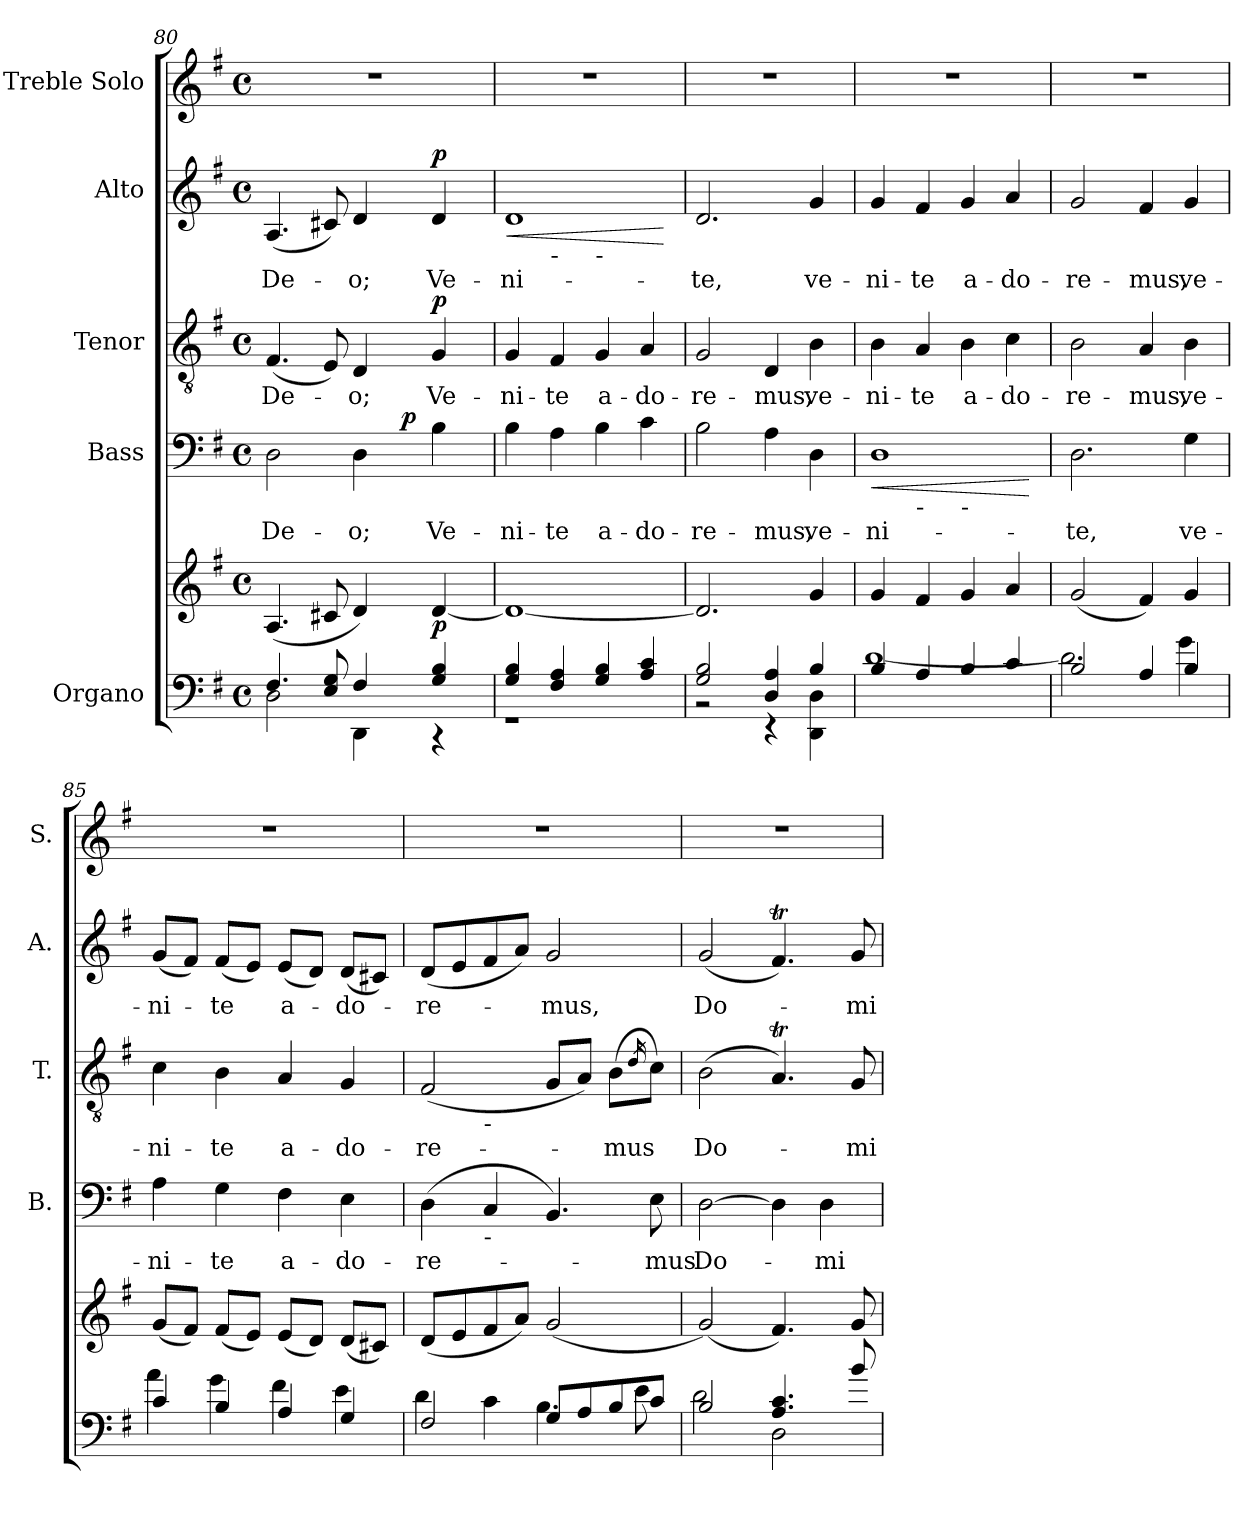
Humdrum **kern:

**kern	**kern	**dynam	**kern	**text	**dynam	**kern	**text	**dynam	**kern	**text	**dynam	**kern
*part5	*part5	*part5	*part4	*part4	*part4	*part3	*part3	*part3	*part2	*part2	*part2	*part1
*staff6	*staff5	*staff5/6	*staff4	*staff4	*staff4	*staff3	*staff3	*staff3	*staff2	*staff2	*staff2	*staff1
*I"Organo	*	*	*I"Bass	*	*	*I"Tenor	*	*	*I"Alto	*	*	*I"Treble Solo
*	*	*	*I'B.	*	*	*I'T.	*	*	*I'A.	*	*	*I'S.
*clefF4	*clefG2	*	*clefF4	*	*	*clefGv2	*	*	*clefG2	*	*	*clefG2
*	*	*	*	*	*	*ITrd7c12	*	*	*	*	*	*
*k[f#]	*k[f#]	*	*k[f#]	*	*	*k[f#]	*	*	*k[f#]	*	*	*k[f#]
*G:	*G:	*	*G:	*	*	*G:	*	*	*G:	*	*	*G:
*M4/4	*M4/4	*	*M4/4	*	*	*M4/4	*	*	*M4/4	*	*	*M4/4
*met(c)	*met(c)	*	*met(c)	*	*	*met(c)	*	*	*met(c)	*	*	*met(c)
=80	=80	=80	=80	=80	=80	=80	=80	=80	=80	=80	=80	=80
*^	*	*	*	*	*	*	*	*	*	*	*	*
!	!	!	!	!	!LO:LY:b:color=#000000	!	!	!	!	!	!	!	!
!	!	!	!	!	!	!	!	!LO:LY:b:color=#000000	!	!	!	!	!
!	!	!	!	!	!	!	!	!	!	!	!LO:LY:b:color=#000000	!	!
*	*	*	*	*^	*	*	*	*	*	*	*	*	*
4.F#i/	2Di\	(4.Ai/	.	2Di\	2ryy	De-	.	(4.FF#i/	De-	.	(4.Ai/	De-	.	1r
8Ei/ 8Gi	.	8c#Xi/	.	.	.	.	.	8EEi/)	.	.	8c#Xi/)	.	.	.
!	!	!	!	!	!	!LO:LY:b:color=#000000	!	!	!	!	!	!	!	!
!	!	!	!	!	!	!	!	!	!LO:LY:b:color=#000000	!	!	!	!	!
!	!	!	!	!	!	!	!	!	!	!	!	!LO:LY:b:color=#000000	!	!
4F#i/	4DDi\	4di/)	.	4Di\	16ryy	-o;	.	4DDi/	-o;	.	4di/	-o;	.	.
.	.	.	.	.	32ryy	.	.	.	.	.	.	.	.	.
.	.	.	.	.	64ryy	.	.	.	.	.	.	.	.	.
.	.	.	.	.	128ryy	.	.	.	.	.	.	.	.	.
.	.	.	.	.	512.ryy	.	.	.	.	.	.	.	.	.
.	.	.	.	.	4ryy	.	p	.	.	.	.	.	.	.
!	!	!	!	!	!	!LO:LY:b:color=#000000	!	!	!	!	!	!	!	!
!	!	!	!	!	!	!	!	!	!LO:LY:b:color=#000000	!	!	!	!	!
!	!	!	!	!	!	!	!	!	!	!	!	!LO:LY:b:color=#000000	!	!
4Gi/ 4Bi	4r	[<4di/	p	4Bi\	.	Ve-	.	4GGi/	Ve-	p	4di/	Ve-	p	.
.	.	.	.	.	8ryy	.	.	.	.	.	.	.	.	.
.	.	.	.	.	256ryy	.	.	.	.	.	.	.	.	.
.	.	.	.	.	1024ryy	.	.	.	.	.	.	.	.	.
*	*	*	*	*v	*v	*	*	*	*	*	*	*	*	*
=81	=81	=81	=81	=81	=81	=81	=81	=81	=81	=81	=81	=81	=81
*	*	*	*	*^	*	*	*	*	*	*	*	*	*
!	!	!	!	!	!	!LO:LY:b:color=#000000	!	!	!	!	!	!	!	!
*	*	*	*	*v	*v	*	*	*	*	*	*	*	*	*
*	*	*	*	*^	*	*	*	*	*	*	*	*	*
!	!	!	!	!	!	!	!	!	!LO:LY:b:color=#000000	!	!	!	!	!
*	*	*	*	*v	*v	*	*	*	*	*	*	*	*	*
*	*	*	*	*^	*	*	*	*	*	*	*	*	*
!	!	!	!	!	!	!	!	!	!	!	!	!LO:LY:b:color=#000000	!LO:HP:b	!
*	*	*	*	*	*	*	*	*	*	*	*^	*	*	*
*	*	*	*	*v	*v	*	*	*	*	*	*	*^	*	*	*
4Gi/ 4Bi	1r	1di_<	.	4Bi\	-ni-	.	4GGi/	-ni-	.	1di	4ryy	2ryy	-ni-	<	1r
!	!	!	!	!	!LO:LY:b:color=#000000	!	!	!	!	!	!	!	!	!	!
!	!	!	!	!	!	!	!	!	!	!	!LO:TX:b:t=-	!	!	!	!
!	!	!	!	!	!	!	!	!LO:LY:b:color=#000000	!	!	!	!	!	!	!
4F#i/ 4Ai	.	.	.	4Ai\	-te	.	4FF#i/	-te	.	.	2.ryy	.	.	.	.
!	!	!	!	!	!LO:LY:b:color=#000000	!	!	!	!	!	!	!	!	!	!
!	!	!	!	!	!	!	!	!	!	!	!	!LO:TX:b:t=-	!	!	!
!	!	!	!	!	!	!	!	!LO:LY:b:color=#000000	!	!	!	!	!	!	!
4Gi/ 4Bi	.	.	.	4Bi\	a-	.	4GGi/	a-	.	.	.	2ryy	.	.	.
!	!	!	!	!	!LO:LY:b:color=#000000	!	!	!	!	!	!	!	!	!	!
!	!	!	!	!	!	!	!	!LO:LY:b:color=#000000	!	!	!	!	!	!	!
4Ai/ 4ci	.	.	.	4ci\	-do-	.	4AAi/	-do-	.	.	.	.	.	.	.
*v	*v	*	*	*	*	*	*	*	*	*	*	*	*	*	*
.	.	.	.	.	.	.	.	.	.	.	.	.	[	.
*	*	*	*	*	*	*	*	*	*v	*v	*v	*	*	*
=82	=82	=82	=82	=82	=82	=82	=82	=82	=82	=82	=82	=82
*^	*^	*	*	*	*	*	*	*	*	*	*	*
*	*	*	*	*	*	*	*	*	*	*	*^	*	*	*
*	*	*	*	*	*	*	*	*	*	*	*	*^	*	*	*
!	!	!	!	!	!	!LO:LY:b:color=#000000	!	!	!	!	!	!	!	!	!	!
*	*	*	*	*	*	*	*	*	*	*	*v	*v	*v	*	*	*
*	*	*	*	*	*	*	*	*	*	*	*^	*	*	*
*	*	*	*	*	*	*	*	*	*	*	*	*^	*	*	*
!	!	!	!	!	!	!	!	!	!LO:LY:b:color=#000000	!	!	!	!	!	!	!
*	*	*	*	*	*	*	*	*	*	*	*v	*v	*v	*	*	*
*	*	*	*	*	*	*	*	*	*	*	*^	*	*	*
*	*	*	*	*	*	*	*	*	*	*	*	*^	*	*	*
!	!	!	!	!	!	!	!	!	!	!	!	!	!	!LO:LY:b:color=#000000	!	!
*	*	*	*	*	*	*	*	*	*	*	*v	*v	*v	*	*	*
2Gi/ 2Bi	2r	2.di/]	2ryy	.	2Bi\	-re-	.	2GGi/	-re-	.	2.di/	-te,	.	1r
!	!	!	!	!	!	!LO:LY:b:color=#000000	!	!	!	!	!	!	!	!
!	!	!	!	!	!	!	!	!	!LO:LY:b:color=#000000	!	!	!	!	!
4Di/ 4Ai	4r	.	4ryy	.	4Ai\	-mus,	.	4DDi/	-mus,	.	.	.	.	.
!	!	!	!	!	!	!LO:LY:b:color=#000000	!	!	!	!	!	!	!	!
!	!	!	!	!	!	!	!	!	!LO:LY:b:color=#000000	!	!	!	!	!
!	!	!	!	!	!	!	!	!	!	!	!	!LO:LY:b:color=#000000	!	!
4Bi/	4DDi\ 4Di	4gi/	4ryy	.	4Di\	ve-	.	4BBi\	ve-	.	4gi/	ve-	.	.
*	*	*v	*v	*	*	*	*	*	*	*	*	*	*	*
!!LO:LB:g=z
=83	=83	=83	=83	=83	=83	=83	=83	=83	=83	=83	=83	=83	=83
*8ba	*	*	*	*	*	*	*	*	*	*	*	*	*
*	*	*^	*	*	*	*	*	*	*	*	*	*	*
!	!	!	!	!	!	!LO:LY:b:color=#000000	!LO:HP:b	!	!	!	!	!	!	!
*	*	*v	*v	*	*	*	*	*	*	*	*	*	*	*
*	*	*^	*	*	*	*	*	*	*	*	*	*	*
!	!	!	!	!	!	!	!	!	!LO:LY:b:color=#000000	!	!	!	!	!
*	*	*v	*v	*	*	*	*	*	*	*	*	*	*	*
*	*	*^	*	*	*	*	*	*	*	*	*	*	*
!	!	!	!	!	!	!	!	!	!	!	!	!LO:LY:b:color=#000000	!	!
*	*	*	*	*	*^	*	*	*	*	*	*	*	*	*
*	*	*v	*v	*	*	*^	*	*	*	*	*	*	*	*	*
4BBi/	[<1Di	4gi/	.	1Di	4ryy	2ryy	-ni-	<	4BBi\	-ni-	.	4gi/	-ni-	.	1r
!	!	!	!	!	!	!	!	!	!	!LO:LY:b:color=#000000	!	!	!	!	!
!	!	!	!	!	!LO:TX:b:t=-	!	!	!	!	!	!	!	!	!	!
!	!	!	!	!	!	!	!	!	!	!	!	!	!LO:LY:b:color=#000000	!	!
4AAi/	.	4f#i/	.	.	2.ryy	.	.	.	4AAi/	-te	.	4f#i/	-te	.	.
!	!	!	!	!	!	!	!	!	!	!LO:LY:b:color=#000000	!	!	!	!	!
!	!	!	!	!	!	!LO:TX:b:t=-	!	!	!	!	!	!	!	!	!
!	!	!	!	!	!	!	!	!	!	!	!	!	!LO:LY:b:color=#000000	!	!
4BBi/	.	4gi/	.	.	.	2ryy	.	.	4BBi\	a-	.	4gi/	a-	.	.
!	!	!	!	!	!	!	!	!	!	!LO:LY:b:color=#000000	!	!	!	!	!
!	!	!	!	!	!	!	!	!	!	!	!	!	!LO:LY:b:color=#000000	!	!
4Ci/	.	4ai/	.	.	.	.	.	.	4Ci\	-do-	.	4ai/	-do-	.	.
*v	*v	*	*	*	*	*	*	*	*	*	*	*	*	*	*
.	.	.	.	.	.	.	[	.	.	.	.	.	.	.
*	*	*	*v	*v	*v	*	*	*	*	*	*	*	*	*
=84	=84	=84	=84	=84	=84	=84	=84	=84	=84	=84	=84	=84
*^	*	*	*	*	*	*	*	*	*	*	*	*
*	*	*	*	*^	*	*	*	*	*	*	*	*	*
*	*	*	*	*	*^	*	*	*	*	*	*	*	*	*
!	!	!	!	!	!	!	!LO:LY:b:color=#000000	!	!	!	!	!	!	!	!
*	*	*	*	*v	*v	*v	*	*	*	*	*	*	*	*	*
*	*	*	*	*^	*	*	*	*	*	*	*	*	*
*	*	*	*	*	*^	*	*	*	*	*	*	*	*	*
!	!	!	!	!	!	!	!	!	!	!LO:LY:b:color=#000000	!	!	!	!	!
*	*	*	*	*v	*v	*v	*	*	*	*	*	*	*	*	*
*	*	*	*	*^	*	*	*	*	*	*	*	*	*
*	*	*	*	*	*^	*	*	*	*	*	*	*	*	*
!	!	!	!	!	!	!	!	!	!	!	!	!	!LO:LY:b:color=#000000	!	!
*	*	*	*	*v	*v	*v	*	*	*	*	*	*	*	*	*
2BBi/	2.Di\]	(2gi/	.	2.Di\	-te,	.	2BBi\	-re-	.	2gi/	-re-	.	1r
!	!	!	!	!	!	!	!	!LO:LY:b:color=#000000	!	!	!	!	!
!	!	!	!	!	!	!	!	!	!	!	!LO:LY:b:color=#000000	!	!
4AAi/	.	4f#i/)	.	.	.	.	4AAi/	-mus,	.	4f#i/	-mus,	.	.
!	!	!	!	!	!LO:LY:b:color=#000000	!	!	!	!	!	!	!	!
!	!	!	!	!	!	!	!	!LO:LY:b:color=#000000	!	!	!	!	!
!	!	!	!	!	!	!	!	!	!	!	!LO:LY:b:color=#000000	!	!
4BBi/	4Gi\	4gi/	.	4Gi\	ve-	.	4BBi\	ve-	.	4gi/	ve-	.	.
=85	=85	=85	=85	=85	=85	=85	=85	=85	=85	=85	=85	=85	=85
!	!	!	!	!	!LO:LY:b:color=#000000	!	!	!	!	!	!	!	!
!	!	!	!	!	!	!	!	!LO:LY:b:color=#000000	!	!	!	!	!
!	!	!	!	!	!	!	!	!	!	!	!LO:LY:b:color=#000000	!	!
4Ci/	4Ai\	(8gi/L	.	4Ai\	-ni-	.	4Ci\	-ni-	.	(8gi/L	-ni-	.	1r
.	.	8f#i/J)	.	.	.	.	.	.	.	8f#i/J)	.	.	.
!	!	!	!	!	!LO:LY:b:color=#000000	!	!	!	!	!	!	!	!
!	!	!	!	!	!	!	!	!LO:LY:b:color=#000000	!	!	!	!	!
!	!	!	!	!	!	!	!	!	!	!	!LO:LY:b:color=#000000	!	!
4BBi/	4Gi\	(8f#i/L	.	4Gi\	-te	.	4BBi\	-te	.	(8f#i/L	-te	.	.
.	.	8ei/J)	.	.	.	.	.	.	.	8ei/J)	.	.	.
!	!	!	!	!	!LO:LY:b:color=#000000	!	!	!	!	!	!	!	!
!	!	!	!	!	!	!	!	!LO:LY:b:color=#000000	!	!	!	!	!
!	!	!	!	!	!	!	!	!	!	!	!LO:LY:b:color=#000000	!	!
4AAi/	4F#i\	(8ei/L	.	4F#i\	a-	.	4AAi/	a-	.	(8ei/L	a-	.	.
.	.	8di/J)	.	.	.	.	.	.	.	8di/J)	.	.	.
!	!	!	!	!	!LO:LY:b:color=#000000	!	!	!	!	!	!	!	!
!	!	!	!	!	!	!	!	!LO:LY:b:color=#000000	!	!	!	!	!
!	!	!	!	!	!	!	!	!	!	!	!LO:LY:b:color=#000000	!	!
4GGi/	4Ei\	(8di/L	.	4Ei\	-do-	.	4GGi/	-do-	.	(8di/L	-do-	.	.
.	.	8c#Xi/J)	.	.	.	.	.	.	.	8c#Xi/J)	.	.	.
=86	=86	=86	=86	=86	=86	=86	=86	=86	=86	=86	=86	=86	=86
!	!	!	!	!	!LO:LY:b:color=#000000	!	!	!	!	!	!	!	!
!	!	!	!	!	!	!	!	!LO:LY:b:color=#000000	!	!	!	!	!
!	!	!	!	!	!	!	!	!	!	!	!LO:LY:b:color=#000000	!	!
*	*	*	*	*	*	*	*^	*	*	*	*	*	*
2FF#i/	4Di\	(8di/L	.	(4Di\	-re-	.	(2FF#i/	4ryy	-re-	.	(8di/L	-re-	.	1r
.	.	8ei/	.	.	.	.	.	.	.	.	8ei/	.	.	.
!	!	!	!	!	!	!	!	!LO:TX:b:t=-	!	!	!	!	!	!
!	!	!	!	!LO:TX:b:t=-	!	!	!	!	!	!	!	!	!	!
.	4Ci\	8f#i/	.	4Ci/	.	.	.	2.ryy	.	.	8f#i/	.	.	.
.	.	8ai/J)	.	.	.	.	.	.	.	.	8ai/J)	.	.	.
!	!	!	!	!	!	!	!	!	!	!	!	!LO:LY:b:color=#000000	!	!
8GGi/L	4.BBi\	(2gi/	.	4.BBi/)	.	.	8GGi/L	.	.	.	2gi/	-mus,	.	.
8AAi/	.	.	.	.	.	.	8AAi/J)	.	.	.	.	.	.	.
!	!	!	!	!	!	!	!	!	!LO:LY:b:color=#000000	!	!	!	!	!
8BBi/	.	.	.	.	.	.	(8BBi\L	.	-mus	.	.	.	.	.
.	.	.	.	.	.	.	16qDi/	.	.	.	.	.	.	.
!	!	!	!	!	!LO:LY:b:color=#000000	!	!	!	!	!	!	!	!	!
8Ci/J	8Ei\	.	.	8Ei\	-mus	.	8Ci\J)	.	.	.	.	.	.	.
*	*	*	*	*	*	*	*v	*v	*	*	*	*	*	*
=87	=87	=87	=87	=87	=87	=87	=87	=87	=87	=87	=87	=87	=87
*	*	*	*	*	*	*	*^	*	*	*	*	*	*
!	!	!	!	!	!LO:LY:b:color=#000000	!	!	!	!	!	!	!	!	!
*	*	*	*	*	*	*	*v	*v	*	*	*	*	*	*
*	*	*	*	*	*	*	*^	*	*	*	*	*	*
!	!	!	!	!	!	!	!	!	!LO:LY:b:color=#000000	!	!	!	!	!
*	*	*	*	*	*	*	*v	*v	*	*	*	*	*	*
*	*	*	*	*	*	*	*^	*	*	*	*	*	*
!	!	!	!	!	!	!	!	!	!	!	!	!LO:LY:b:color=#000000	!	!
*	*	*	*	*	*	*	*v	*v	*	*	*	*	*	*
2BBi/	2Di\	(2gi/)	.	[>2Di\	Do-	.	(2BBi\	Do-	.	(2gi/	Do-	.	1r
4.AAi/ 4.Ci	2DDi\	4.f#i/)	.	4Di\]	.	.	4.AATi/)	.	.	4.f#ti/)	.	.	.
!	!	!	!	!	!LO:LY:b:color=#000000	!	!	!	!	!	!	!	!
.	.	.	.	4Di\	-mi-	.	.	.	.	.	.	.	.
!	!	!	!	!	!	!	!	!LO:LY:b:color=#000000	!	!	!	!	!
!	!	!	!	!	!	!	!	!	!	!	!LO:LY:b:color=#000000	!	!
8Bi/	.	8gi/	.	.	.	.	8GGi/	-mi-	.	8gi/	-mi-	.	.
*v	*v	*	*	*	*	*	*	*	*	*	*	*	*
*	*X8ba	*	*	*	*	*	*	*	*	*	*	*
=	=	=	=	=	=	=	=	=	=	=	=	=
*-	*-	*-	*-	*-	*-	*-	*-	*-	*-	*-	*-	*-
